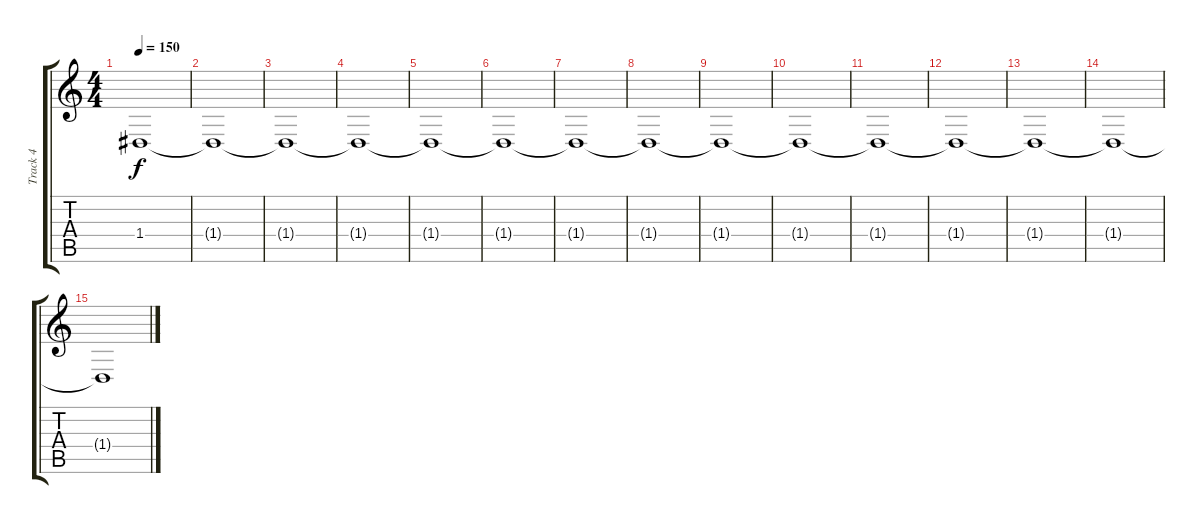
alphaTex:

\track ("Track 4" "Track 4") {instrument cello}
\staff {score tabs}
\tuning (E4 B3 G3 D3 A2 D2) {hide}
\ts (4 4)
\tempo 150
\clef g2
\ks c
1.4{t}.1{dy f} |
1.4{t}.1 |
1.4{t}.1 |
1.4{t}.1 |
1.4{t}.1 |
1.4{t}.1 |
1.4{t}.1 |
1.4{t}.1 |
1.4{t}.1 |
1.4{t}.1 |
1.4{t}.1 |
1.4{t}.1 |
1.4{t}.1 |
1.4{t}.1 |
1.4{t}.1
